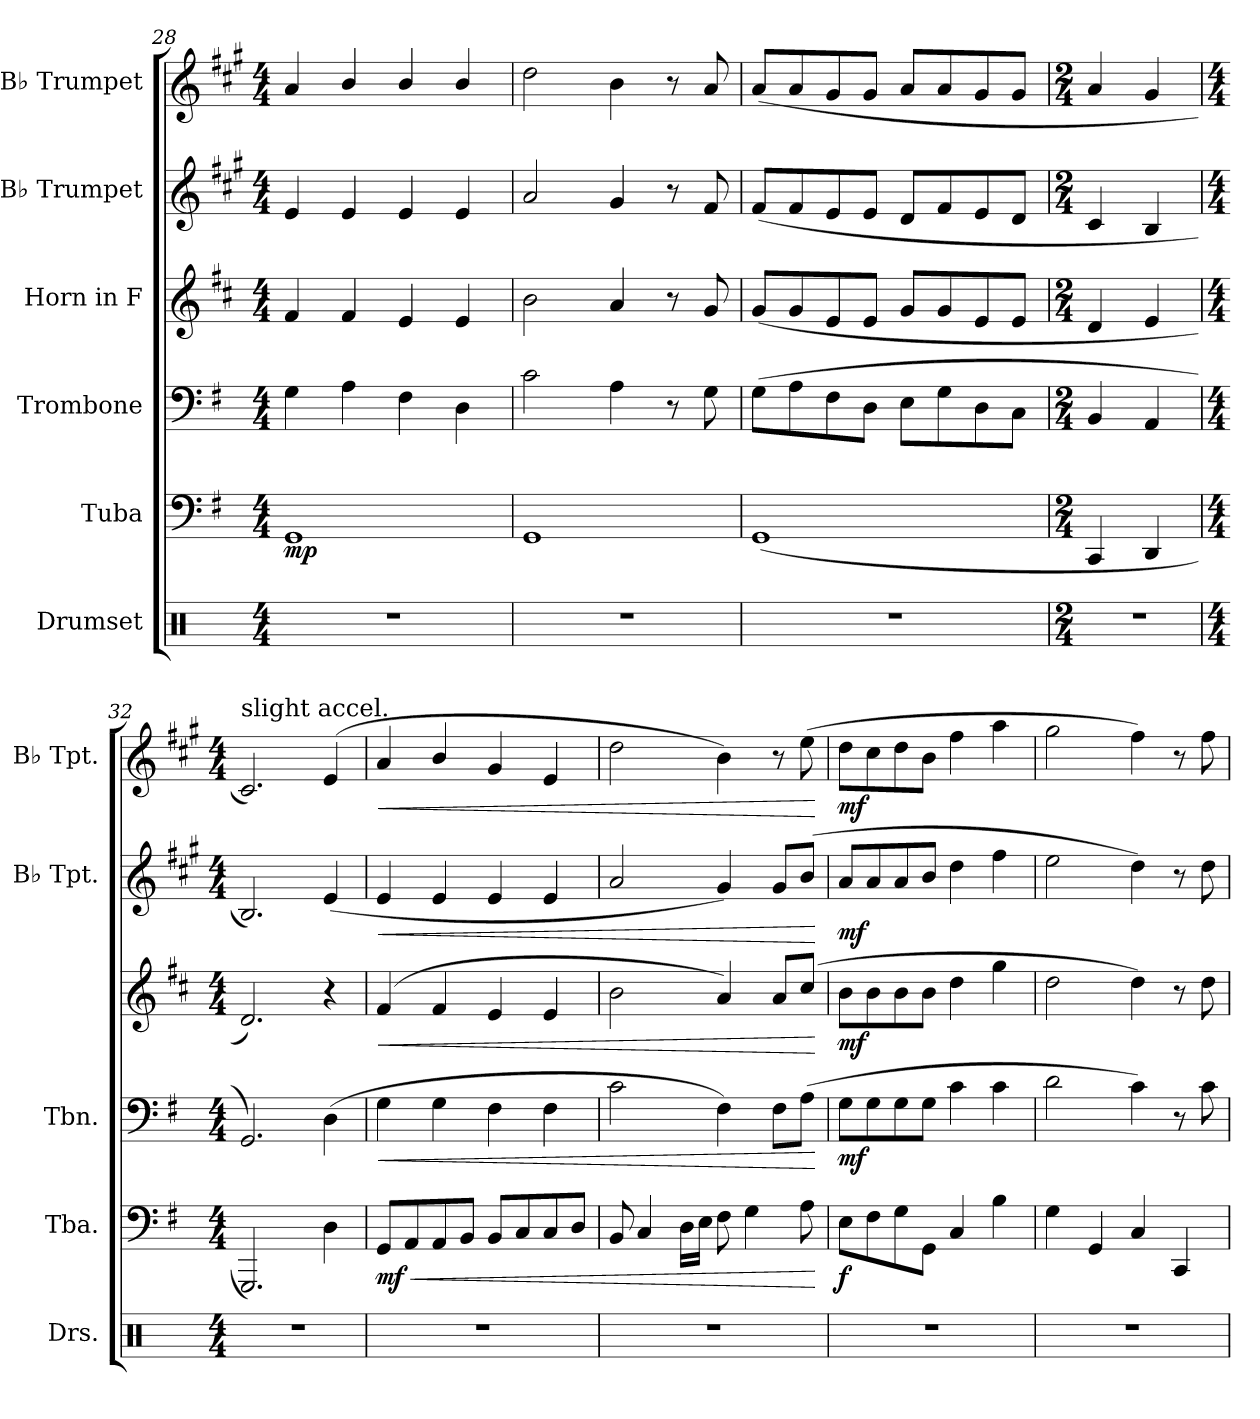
**kern	**kern	**dynam	**kern	**dynam	**kern	**dynam	**kern	**dynam	**kern	**dynam
*part6	*part5	*part5	*part4	*part4	*part3	*part3	*part2	*part2	*part1	*part1
*staff6	*staff5	*staff5	*staff4	*staff4	*staff3	*staff3	*staff2	*staff2	*staff1	*staff1
*I"Drumset	*I"Tuba	*	*I"Trombone	*	*I"Horn in F	*	*I"B♭ Trumpet	*	*I"B♭ Trumpet	*
*I'Drs.	*I'Tba.	*	*I'Tbn.	*	*	*	*I'B♭ Tpt.	*	*I'B♭ Tpt.	*
*clefX	*clefF4	*	*clefF4	*	*clefG2	*	*clefG2	*	*clefG2	*
*	*	*	*	*	*ITrd4c7	*	*ITrd1c2	*	*ITrd1c2	*
*k[]	*k[f#]	*	*k[f#]	*	*k[f#]	*	*k[f#]	*	*k[f#]	*
*M4/4	*M4/4	*	*M4/4	*	*M4/4	*	*M4/4	*	*M4/4	*
=28	=28	=28	=28	=28	=28	=28	=28	=28	=28	=28
!	!	!LO:DY:b	!	!	!	!	!	!	!	!
1r	1GG	mp	4G\	.	4B/	.	4d/	.	4g/	.
.	.	.	4A\	.	4B/	.	4d/	.	4a/	.
.	.	.	4F#\	.	4A/	.	4d/	.	4a/	.
.	.	.	4D\	.	4A/	.	4d/	.	4a/	.
=29	=29	=29	=29	=29	=29	=29	=29	=29	=29	=29
1r	1GG	.	2c\	.	2e\	.	2g/	.	2cc\	.
.	.	.	4A\	.	4d/	.	4f#/	.	4a\	.
.	.	.	8r	.	8r	.	8r	.	8r	.
.	.	.	8G\	.	8c/	.	8e/	.	8g/	.
=30	=30	=30	=30	=30	=30	=30	=30	=30	=30	=30
1r	(>1GG	.	(>8G\L	.	(>8c/L	.	(>8e/L	.	(>8g/L	.
.	.	.	8A\	.	8c/	.	8e/	.	8g/	.
.	.	.	8F#\	.	8A/	.	8d/	.	8f#/	.
.	.	.	8D\J	.	8A/J	.	8d/J	.	8f#/J	.
.	.	.	8E\L	.	8c/L	.	8c/L	.	8g/L	.
.	.	.	8G\	.	8c/	.	8e/	.	8g/	.
.	.	.	8D\	.	8A/	.	8d/	.	8f#/	.
.	.	.	8C\J	.	8A/J	.	8c/J	.	8f#/J	.
=31	=31	=31	=31	=31	=31	=31	=31	=31	=31	=31
*M2/4	*M2/4	*	*M2/4	*	*M2/4	*	*M2/4	*	*M2/4	*
2r	4CC/	.	4BB/	.	4G/	.	4B/	.	4g/	.
.	4DD/	.	4AA/	.	4A/	.	4A/	.	4f#/	.
=32	=32	=32	=32	=32	=32	=32	=32	=32	=32	=32
*M4/4	*M4/4	*	*M4/4	*	*M4/4	*	*M4/4	*	*M4/4	*
!	!	!	!	!	!	!	!	!	!LO:TX:a:t=slight accel.	!
1r	2.GGG/)	.	2.GG/)	.	2.G/)	.	2.A/)	.	2.B/)	.
.	4D\	.	(>4D\	.	4r	.	(>4d/	.	(>4d/	.
=33	=33	=33	=33	=33	=33	=33	=33	=33	=33	=33
!!LO:REH:place=s1:a:B:fs=14:t=D
*	*	*	*	*	*	*	*	*	*MM62	*
!	!	!LO:HP:b	!	!LO:HP:b	!	!LO:HP:b	!	!LO:HP:b	!	!LO:HP:b
!	!	!LO:DY:n=1:b	!	!	!	!	!	!	!	!
1r	8GG/L	< mf	4G\	<	(>4B/	<	4d/	<	4g/	<
.	8AA/	.	.	.	.	.	.	.	.	.
.	8AA/	.	4G\	.	4B/	.	4d/	.	4a/	.
.	8BB/J	.	.	.	.	.	.	.	.	.
.	8BB/L	.	4F#\	.	4A/	.	4d/	.	4f#/	.
.	8C/	.	.	.	.	.	.	.	.	.
.	8C/	.	4F#\	.	4A/	.	4d/	.	4d/	.
.	8D/J	.	.	.	.	.	.	.	.	.
!!LO:PB:g=z
=34	=34	=34	=34	=34	=34	=34	=34	=34	=34	=34
*	*	*	*	*	*	*	*	*	*MM64	*
1r	8BB/	.	2c\	.	2e\	.	2g/	.	2cc\	.
.	4C/	.	.	.	.	.	.	.	.	.
.	16D\LL	.	.	.	.	.	.	.	.	.
.	16E\JJ	.	.	.	.	.	.	.	.	.
.	8F#\	.	4F#\)	.	4d/)	.	4f#/)	.	4a\)	.
.	4G\	.	.	.	.	.	.	.	.	.
.	.	.	8F#\L	.	8d/L	.	8f#/L	.	8r	.
.	8A\	.	(>8A\J	.	(>8f#/J	.	(>8a/J	.	(>8dd\	.
.	.	[	.	[	.	[	.	[	.	[
=35	=35	=35	=35	=35	=35	=35	=35	=35	=35	=35
*	*	*	*	*	*	*	*	*	*MM65	*
!	!	!LO:DY:b	!	!LO:DY:b	!	!LO:DY:b	!	!LO:DY:b	!	!LO:DY:b
1r	8E\L	f	8G\L	mf	8e\L	mf	8g/L	mf	8cc\L	mf
.	8F#\	.	8G\	.	8e\	.	8g/	.	8b\	.
.	8G\	.	8G\	.	8e\	.	8g/	.	8cc\	.
.	8GG\J	.	8G\J	.	8e\J	.	8a/J	.	8a\J	.
.	4C/	.	4c\	.	4g\	.	4cc\	.	4ee\	.
.	4B\	.	4c\	.	4cc\	.	4ee\	.	4gg\	.
=36	=36	=36	=36	=36	=36	=36	=36	=36	=36	=36
*	*	*	*	*	*	*	*	*	*MM64	*
1r	4G\	.	2d\	.	2g\	.	2dd\	.	2ff#\	.
.	4GG/	.	.	.	.	.	.	.	.	.
.	4C/	.	4c\)	.	4g\)	.	4cc\)	.	4ee\)	.
.	4CC/	.	8r	.	8r	.	8r	.	8r	.
.	.	.	8c\	.	8g\	.	8cc\	.	8ee\	.
=	=	=	=	=	=	=	=	=	=	=
*-	*-	*-	*-	*-	*-	*-	*-	*-	*-	*-
